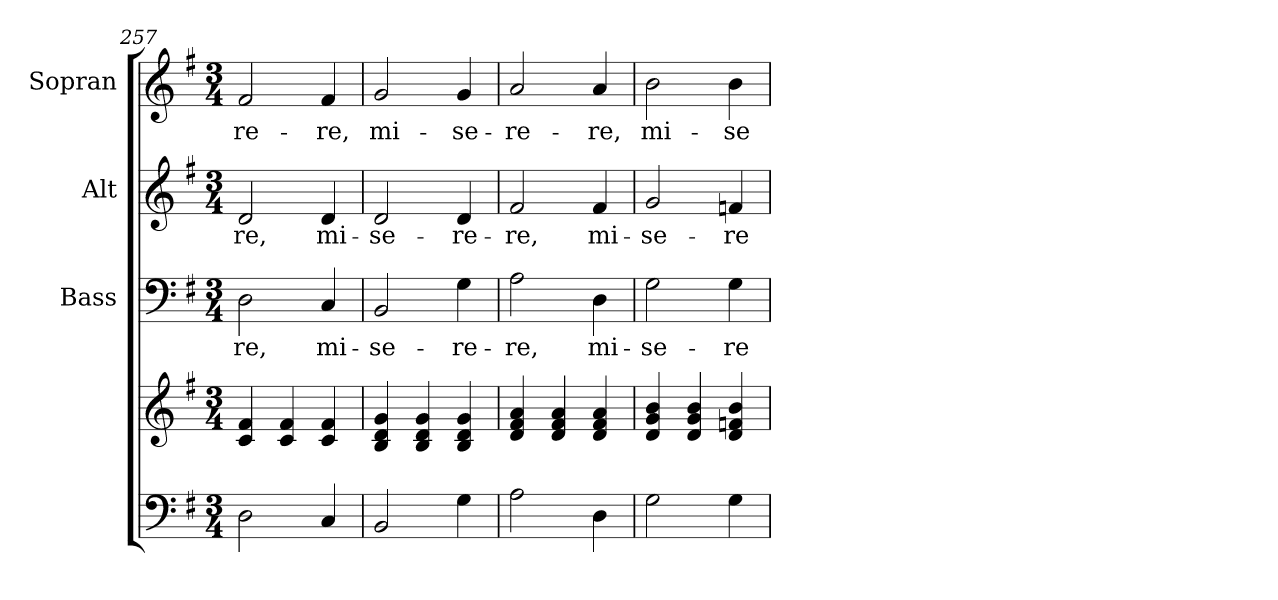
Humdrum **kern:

**kern	**kern	**kern	**text	**kern	**text	**kern	**text
*part4	*part4	*part3	*part3	*part2	*part2	*part1	*part1
*staff5	*staff4	*staff3	*staff3	*staff2	*staff2	*staff1	*staff1
*	*	*I"Bass	*	*I"Alt	*	*I"Sopran	*
*	*	*I'B.	*	*I'A.	*	*I'S.	*
!!LO:LB:g=z
*clefF4	*clefG2	*clefF4	*	*clefG2	*	*clefG2	*
*k[f#]	*k[f#]	*k[f#]	*	*k[f#]	*	*k[f#]	*
*G:	*G:	*G:	*	*G:	*	*G:	*
*M3/4	*M3/4	*M3/4	*	*M3/4	*	*M3/4	*
=257	=257	=257	=257	=257	=257	=257	=257
!	!	!	!LO:LY:b	!	!LO:LY:b	!	!LO:LY:b
2D\	4c/ 4f#/	2D\	-re,	2d/	-re,	2f#/	-re-
.	4c/ 4f#/	.	.	.	.	.	.
!	!	!	!LO:LY:b	!	!LO:LY:b	!	!LO:LY:b
4C/	4c/ 4f#/	4C/	mi-	4d/	mi-	4f#/	-re,
=258	=258	=258	=258	=258	=258	=258	=258
!	!	!	!LO:LY:b	!	!LO:LY:b	!	!LO:LY:b
2BB/	4B/ 4d/ 4g/	2BB/	-se-	2d/	-se-	2g/	mi-
.	4B/ 4d/ 4g/	.	.	.	.	.	.
!	!	!	!LO:LY:b	!	!LO:LY:b	!	!LO:LY:b
4G\	4B/ 4d/ 4g/	4G\	-re-	4d/	-re-	4g/	-se-
=259	=259	=259	=259	=259	=259	=259	=259
!	!	!	!LO:LY:b	!	!LO:LY:b	!	!LO:LY:b
2A\	4d/ 4f#/ 4a/	2A\	-re,	2f#/	-re,	2a/	-re-
.	4d/ 4f#/ 4a/	.	.	.	.	.	.
!	!	!	!LO:LY:b	!	!LO:LY:b	!	!LO:LY:b
4D\	4d/ 4f#/ 4a/	4D\	mi-	4f#/	mi-	4a/	-re,
=260	=260	=260	=260	=260	=260	=260	=260
!	!	!	!LO:LY:b	!	!LO:LY:b	!	!LO:LY:b
2G\	4d/ 4g/ 4b/	2G\	-se-	2g/	-se-	2b\	mi-
.	4d/ 4g/ 4b/	.	.	.	.	.	.
!	!	!	!LO:LY:b	!	!LO:LY:b	!	!LO:LY:b
4G\	4d/ 4fn/ 4b/	4G\	-re-	4fn/	-re-	4b\	-se-
=	=	=	=	=	=	=	=
*-	*-	*-	*-	*-	*-	*-	*-
